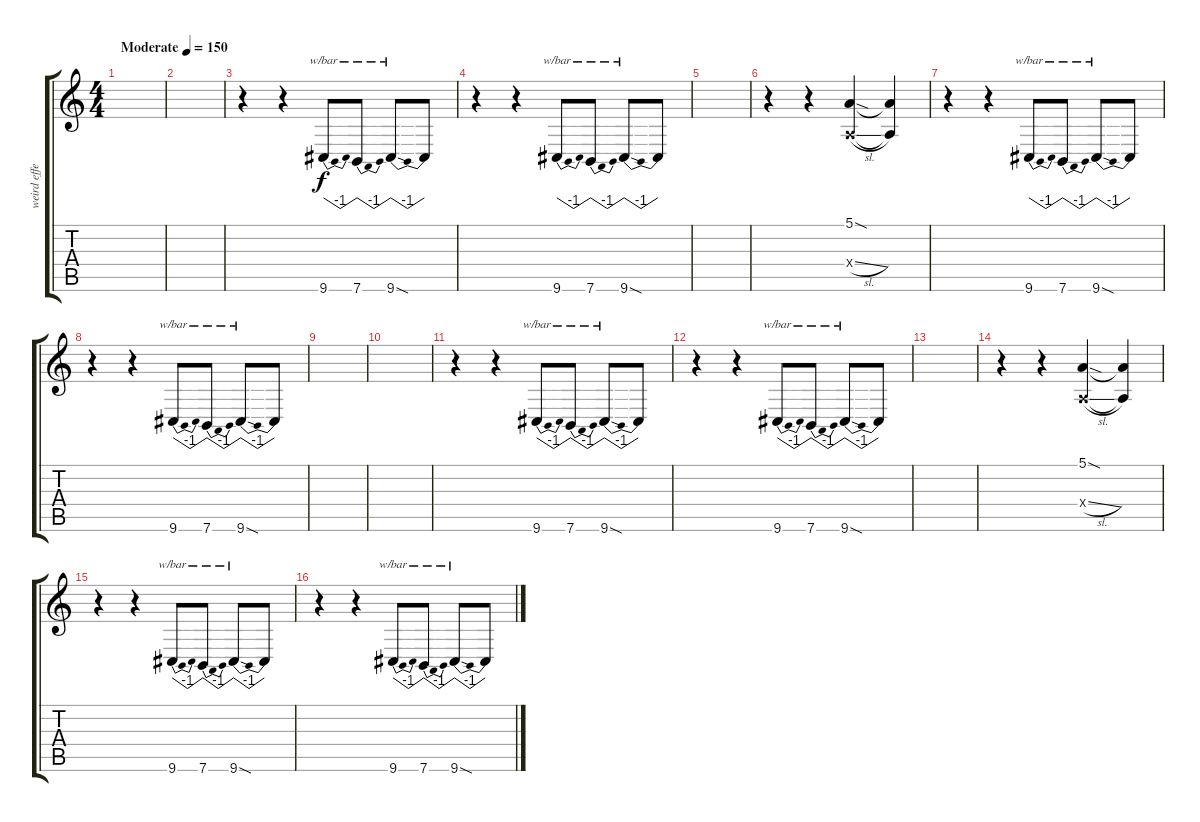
\track ("weird effects" "weird effe") {instrument synthvoice}
\staff {score tabs}
\tuning (E4 B3 G3 D3 A2 E2) {hide}
\ts (4 4)
\tempo (150 "Moderate")
\clef g2
\ks c
|
|
r.4 r.4 9.6.8{tbe (dip default 0 0 30 -4 60 0)} 7.6.8{tbe (dip default 0 0 30 -4 60 0)} 9.6{sod}.8{tbe (dip default 0 0 30 -4 60 0)} 9.6{t}.8 |
r.4 r.4 9.6.8{tbe (dip default 0 0 30 -4 60 0)} 7.6.8{tbe (dip default 0 0 30 -4 60 0)} 9.6{sod}.8{tbe (dip default 0 0 30 -4 60 0)} 9.6{t}.8 |
|
r.4 r.4 (5.1{sod} 7.4{sl x}).4 (5.1{t} 7.4{t}).4 |
r.4 r.4 9.6.8{tbe (dip default 0 0 30 -4 60 0)} 7.6.8{tbe (dip default 0 0 30 -4 60 0)} 9.6{sod}.8{tbe (dip default 0 0 30 -4 60 0)} 9.6{t}.8 |
r.4 r.4 9.6.8{tbe (dip default 0 0 30 -4 60 0)} 7.6.8{tbe (dip default 0 0 30 -4 60 0)} 9.6{sod}.8{tbe (dip default 0 0 30 -4 60 0)} 9.6{t}.8 |
|
|
r.4 r.4 9.6.8{tbe (dip default 0 0 30 -4 60 0)} 7.6.8{tbe (dip default 0 0 30 -4 60 0)} 9.6{sod}.8{tbe (dip default 0 0 30 -4 60 0)} 9.6{t}.8 |
r.4 r.4 9.6.8{tbe (dip default 0 0 30 -4 60 0)} 7.6.8{tbe (dip default 0 0 30 -4 60 0)} 9.6{sod}.8{tbe (dip default 0 0 30 -4 60 0)} 9.6{t}.8 |
|
r.4 r.4 (5.1{sod} 7.4{sl x}).4 (5.1{t} 7.4{t}).4 |
r.4 r.4 9.6.8{tbe (dip default 0 0 30 -4 60 0)} 7.6.8{tbe (dip default 0 0 30 -4 60 0)} 9.6{sod}.8{tbe (dip default 0 0 30 -4 60 0)} 9.6{t}.8 |
r.4 r.4 9.6.8{tbe (dip default 0 0 30 -4 60 0)} 7.6.8{tbe (dip default 0 0 30 -4 60 0)} 9.6{sod}.8{tbe (dip default 0 0 30 -4 60 0)} 9.6{t}.8
